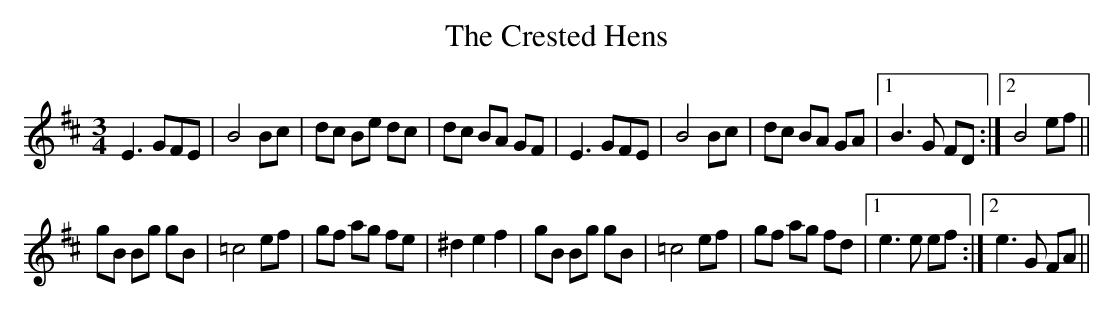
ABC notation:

X:1
T:Crested Hens, The
M:3/4
L:1/8
K:EDor
E3GFE|B4Bc|dc Be dc|dc BA GF|\
E3GFE|B4Bc|dc BA GA|1 B3G FD:|2 B4 ef||
gB Bg gB|=c4ef|gf ag fe|^d2e2f2|\
gB Bg gB|=c4ef|gf ag fd|1 e3e ef:|2 e3G FA||
